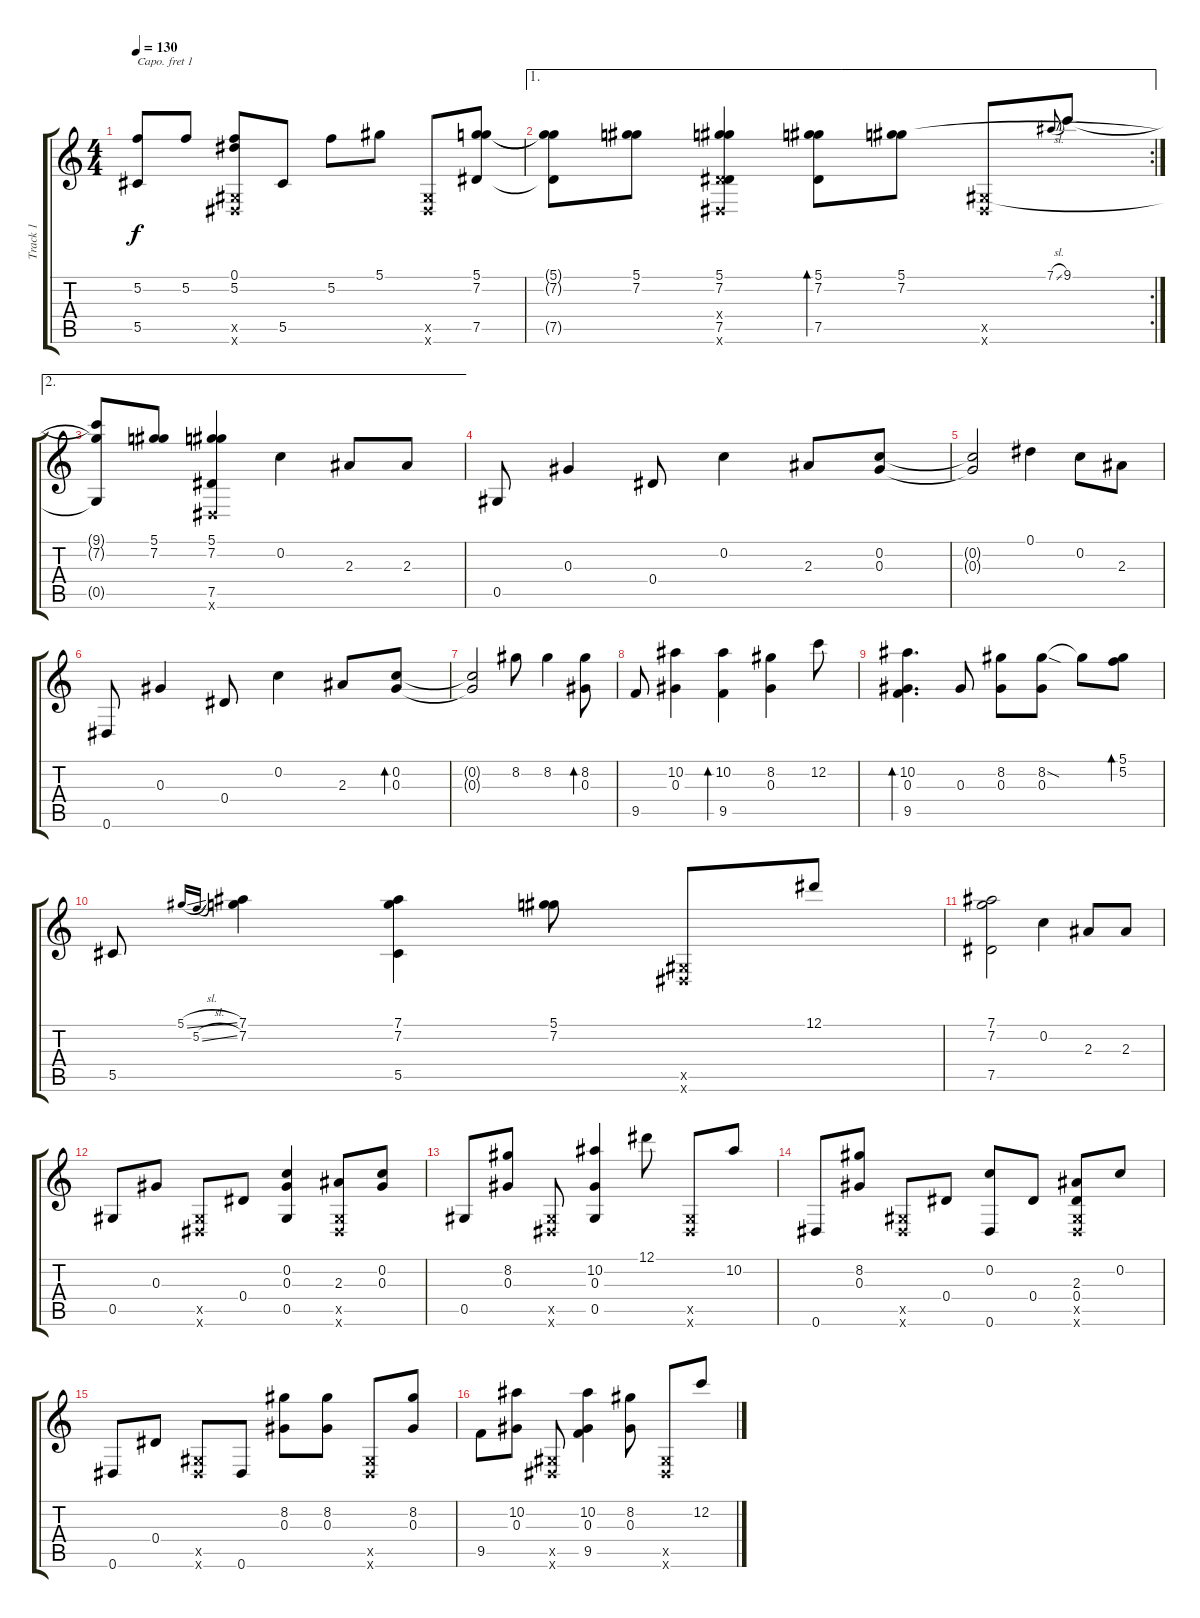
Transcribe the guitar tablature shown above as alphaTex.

\track ("Track 1" "Track 1") {instrument acousticguitarsteel}
\staff {score tabs}
\capo 1
\tuning (D4 B3 G3 D3 G2 D2) {hide}
\ts (4 4)
\tempo 130
\clef g2
\ks c
(5.2 5.5).8{dy f} 5.2.8 (0.1 5.2 0.5{x} 0.6{x}).8 5.5.8 5.2.8 5.1.8 (0.5{x} 0.6{x}).8 (5.1 7.2 7.5).8 |
\ae 1
\rc 2
(5.1{t} 7.2{t} 7.5{t}).8 (5.1 7.2).8 (5.1 7.2 0.4{x} 7.5 0.6{x}).4 (5.1 7.2 7.5).8{bd 240} (5.1 7.2).8 (0.5{x} 0.6{x}).8 7.1{sl}.8{gr onbeat} 9.1.8 |
\ae 2
(9.1{t} 7.2{t} 0.5{t}).8 (5.1 7.2).8 (5.1 7.2 7.5 0.6{x}).4 0.2.4 2.3.8 2.3.8 |
0.5.8 0.3.4 0.4.8 0.2.4 2.3.8 (0.2 0.3).8 |
(0.2{t} 0.3{t}).2 0.1.4 0.2.8 2.3.8 |
0.6.8 0.3.4 0.4.8 0.2.4 2.3.8 (0.2 0.3).8{bd 240} |
(0.2{t} 0.3{t}).2 8.2.8 8.2.4 (8.2 0.3).8{bd 240} |
9.5.8 (10.2 0.3).4 (10.2 9.5).4{bd 240} (8.2 0.3).4 12.2.8 |
(10.2 0.3 9.5).4{d bd 240} 0.3.8 (8.2 0.3).8 (8.2{sod} 0.3).8 8.2{t}.8 (5.1 5.2).8{bd 240} |
5.5.8 5.1{sl}.16{gr onbeat} 5.2{sl}.16{gr onbeat} (7.1 7.2).4 (7.1 7.2 5.5).4 (5.1 7.2).8 (0.5{x} 0.6{x}).8 12.1.8 |
(7.1 7.2 7.5).2 0.2.4 2.3.8 2.3.8 |
0.5.8 0.3.8 (0.5{x} 0.6{x}).8 0.4.8 (0.2 0.3 0.5).4 (2.3 0.5{x} 0.6{x}).8 (0.2 0.3).8 |
0.5.8 (8.2 0.3).8 (0.5{x} 0.6{x}).8 (10.2 0.3 0.5).4 12.1.8 (0.5{x} 0.6{x}).8 10.2.8 |
0.6.8 (8.2 0.3).8 (0.5{x} 0.6{x}).8 0.4.8 (0.2 0.6).8 0.4.8 (2.3 0.4 0.5{x} 0.6{x}).8 0.2.8 |
0.6.8 0.4.8 (0.5{x} 0.6{x}).8 0.6.8 (8.2 0.3).8 (8.2 0.3).8 (0.5{x} 0.6{x}).8 (8.2 0.3).8 |
9.5.8 (10.2 0.3).8 (0.5{x} 0.6{x}).8 (10.2 0.3 9.5).4 (8.2 0.3).8 (0.5{x} 0.6{x}).8 12.2.8
